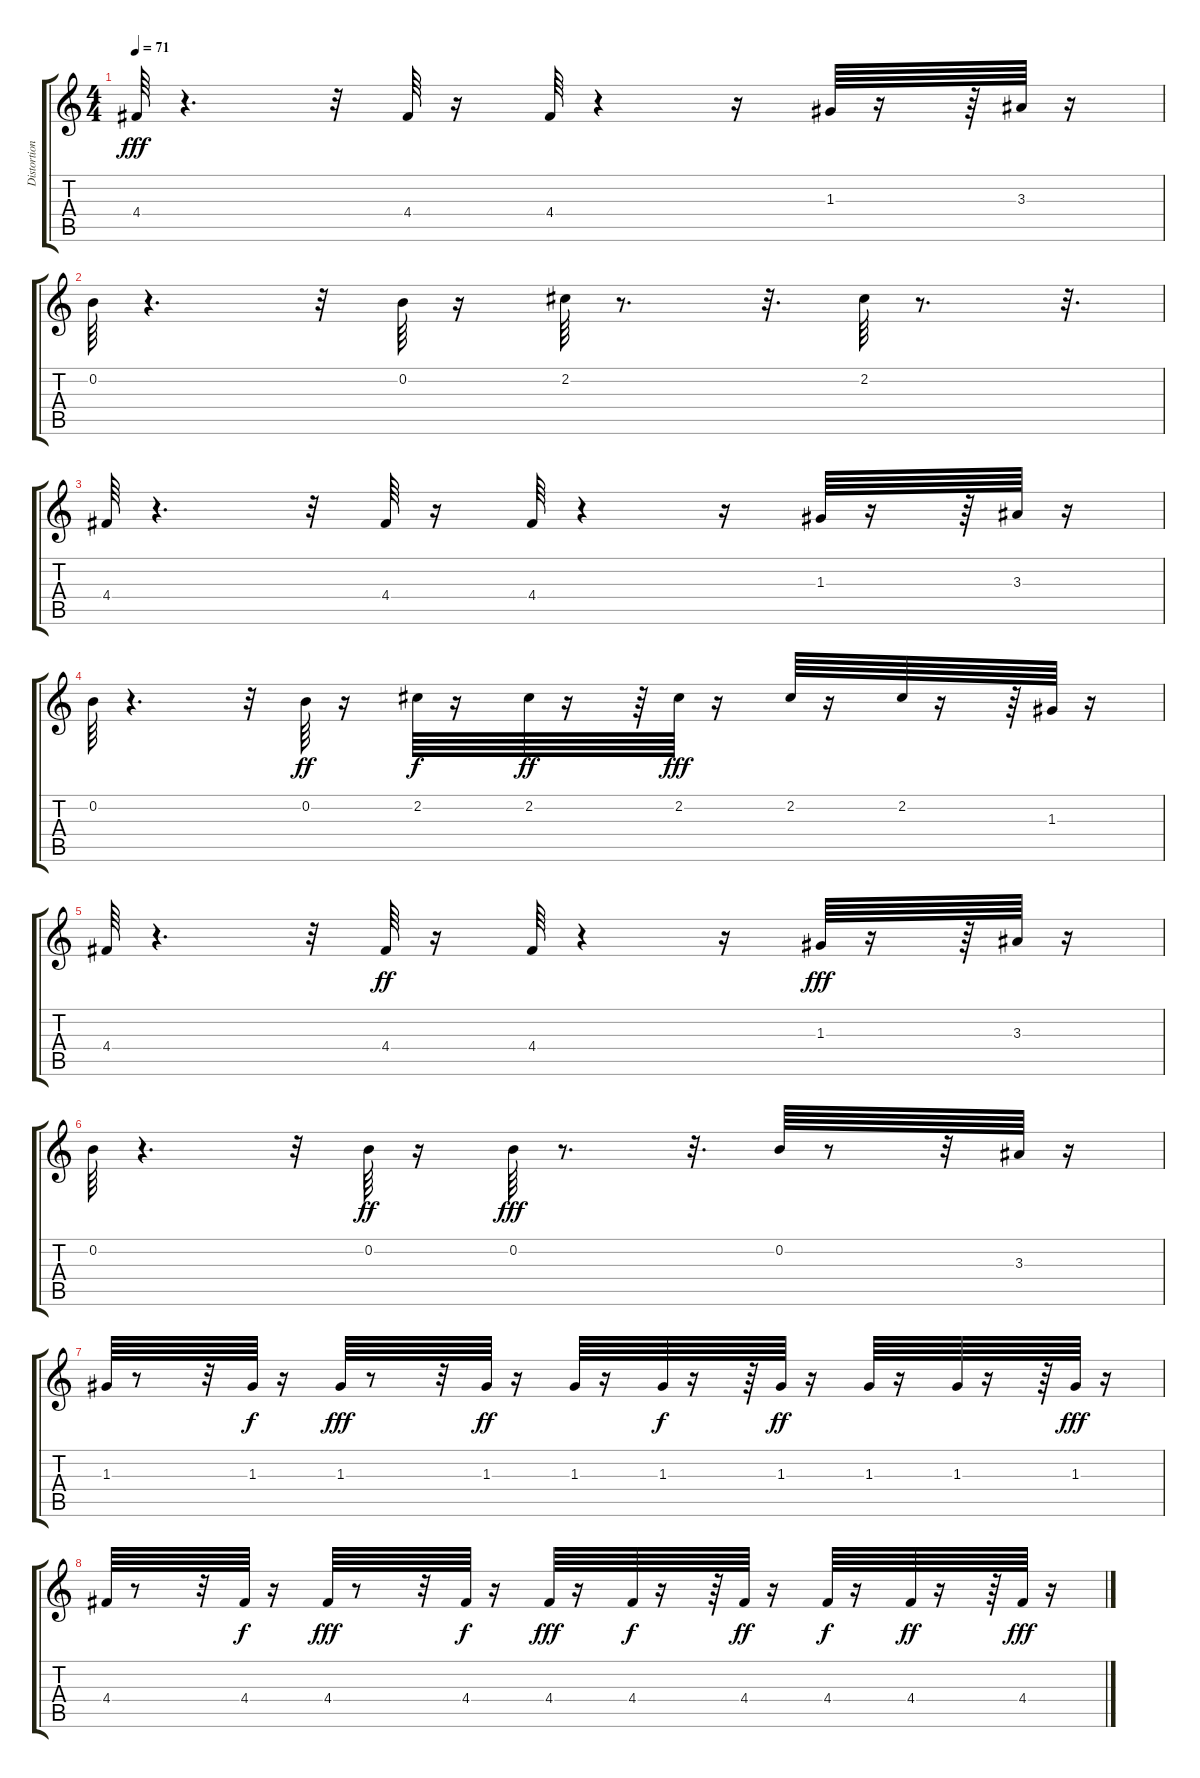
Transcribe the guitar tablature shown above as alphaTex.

\track ("Distortion Guitar   " "Distortion") {instrument acousticbass}
\staff {score tabs}
\tuning (E4 B3 G3 D3 A2 E2) {hide}
\ts (4 4)
\tempo 71
\clef g2
\ks c
4.4.64{dy fff} r.4{d} r.32 4.4.64 r.16 4.4.64 r.4 r.16 1.3.64 r.16 r.64 3.3.64 r.16 |
0.2.64 r.4{d} r.32 0.2.64 r.16 2.2.64 r.8{d} r.32{d} 2.2.64 r.8{d} r.32{d} |
4.4.64 r.4{d} r.32 4.4.64 r.16 4.4.64 r.4 r.16 1.3.64 r.16 r.64 3.3.64 r.16 |
0.2.64 r.4{d} r.32 0.2.64{dy ff} r.16 2.2.64{dy f} r.16 2.2.64{dy ff} r.16 r.64 2.2.64{dy fff} r.16 2.2.64 r.16 2.2.64 r.16 r.64 1.3.64 r.16 |
4.4.64 r.4{d} r.32 4.4.64{dy ff} r.16 4.4.64 r.4 r.16 1.3.64{dy fff} r.16 r.64 3.3.64 r.16 |
0.2.64 r.4{d} r.32 0.2.64{dy ff} r.16 0.2.64{dy fff} r.8{d} r.32{d} 0.2.64 r.8 r.32 3.3.64 r.16 |
1.3.64 r.8 r.32 1.3.64{dy f} r.16 1.3.64{dy fff} r.8 r.32 1.3.64{dy ff} r.16 1.3.64 r.16 1.3.64{dy f} r.16 r.64 1.3.64{dy ff} r.16 1.3.64 r.16 1.3.64 r.16 r.64 1.3.64{dy fff} r.16 |
4.4.64 r.8 r.32 4.4.64{dy f} r.16 4.4.64{dy fff} r.8 r.32 4.4.64{dy f} r.16 4.4.64{dy fff} r.16 4.4.64{dy f} r.16 r.64 4.4.64{dy ff} r.16 4.4.64{dy f} r.16 4.4.64{dy ff} r.16 r.64 4.4.64{dy fff} r.16
